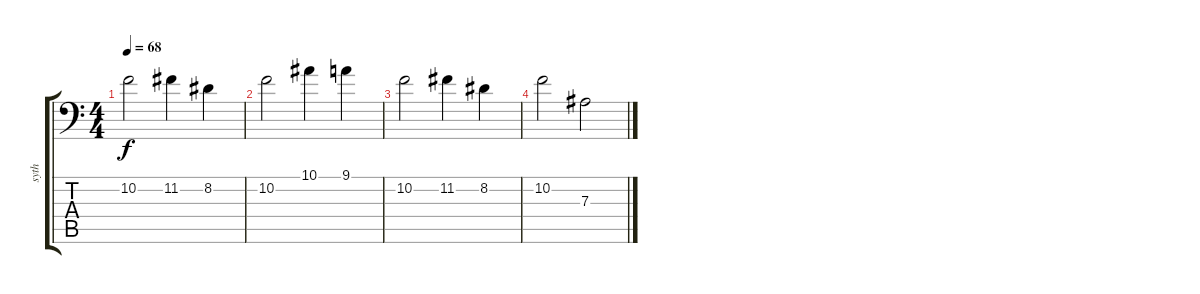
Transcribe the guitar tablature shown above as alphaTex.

\track ("syth" "syth") {instrument pad8sweep}
\staff {score tabs}
\tuning (C4 G3 Eb3 Bb2 F2 Bb1) {hide}
\ts (4 4)
\tempo 68
\clef f4
\ks c
10.2.2{dy f} 11.2.4 8.2.4 |
10.2.2 10.1.4 9.1.4 |
10.2.2 11.2.4 8.2.4 |
10.2.2 7.3.2
